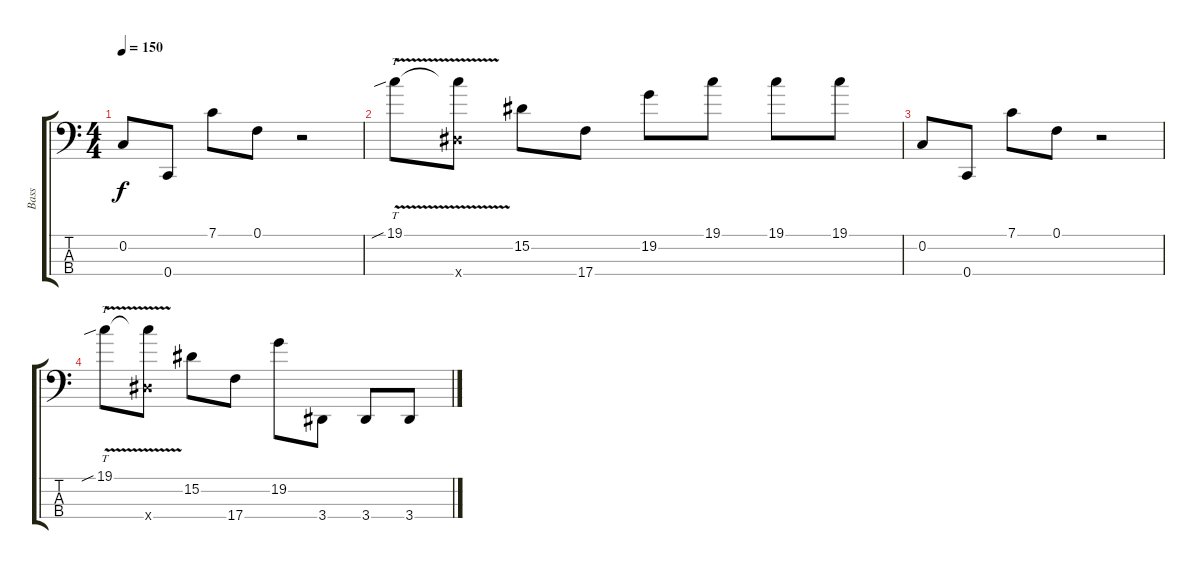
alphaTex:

\track ("Bass" "Bass") {instrument electricbasspick}
\staff {score tabs}
\tuning (F2 C2 G1 C1) {hide}
\ts (4 4)
\tempo 150
\clef f4
\ks c
0.2.8{dy f} 0.4.8 7.1.8 0.1.8 r.2 |
19.1{v sib}.8{tt} (19.1{t} 15.4{x}).8 15.2.8 17.4.8 19.2.8 19.1.8 19.1.8 19.1.8 |
0.2.8 0.4.8 7.1.8 0.1.8 r.2 |
19.1{v sib}.8{tt} (19.1{t} 15.4{x}).8 15.2.8 17.4.8 19.2.8 3.4.8 3.4.8 3.4.8
